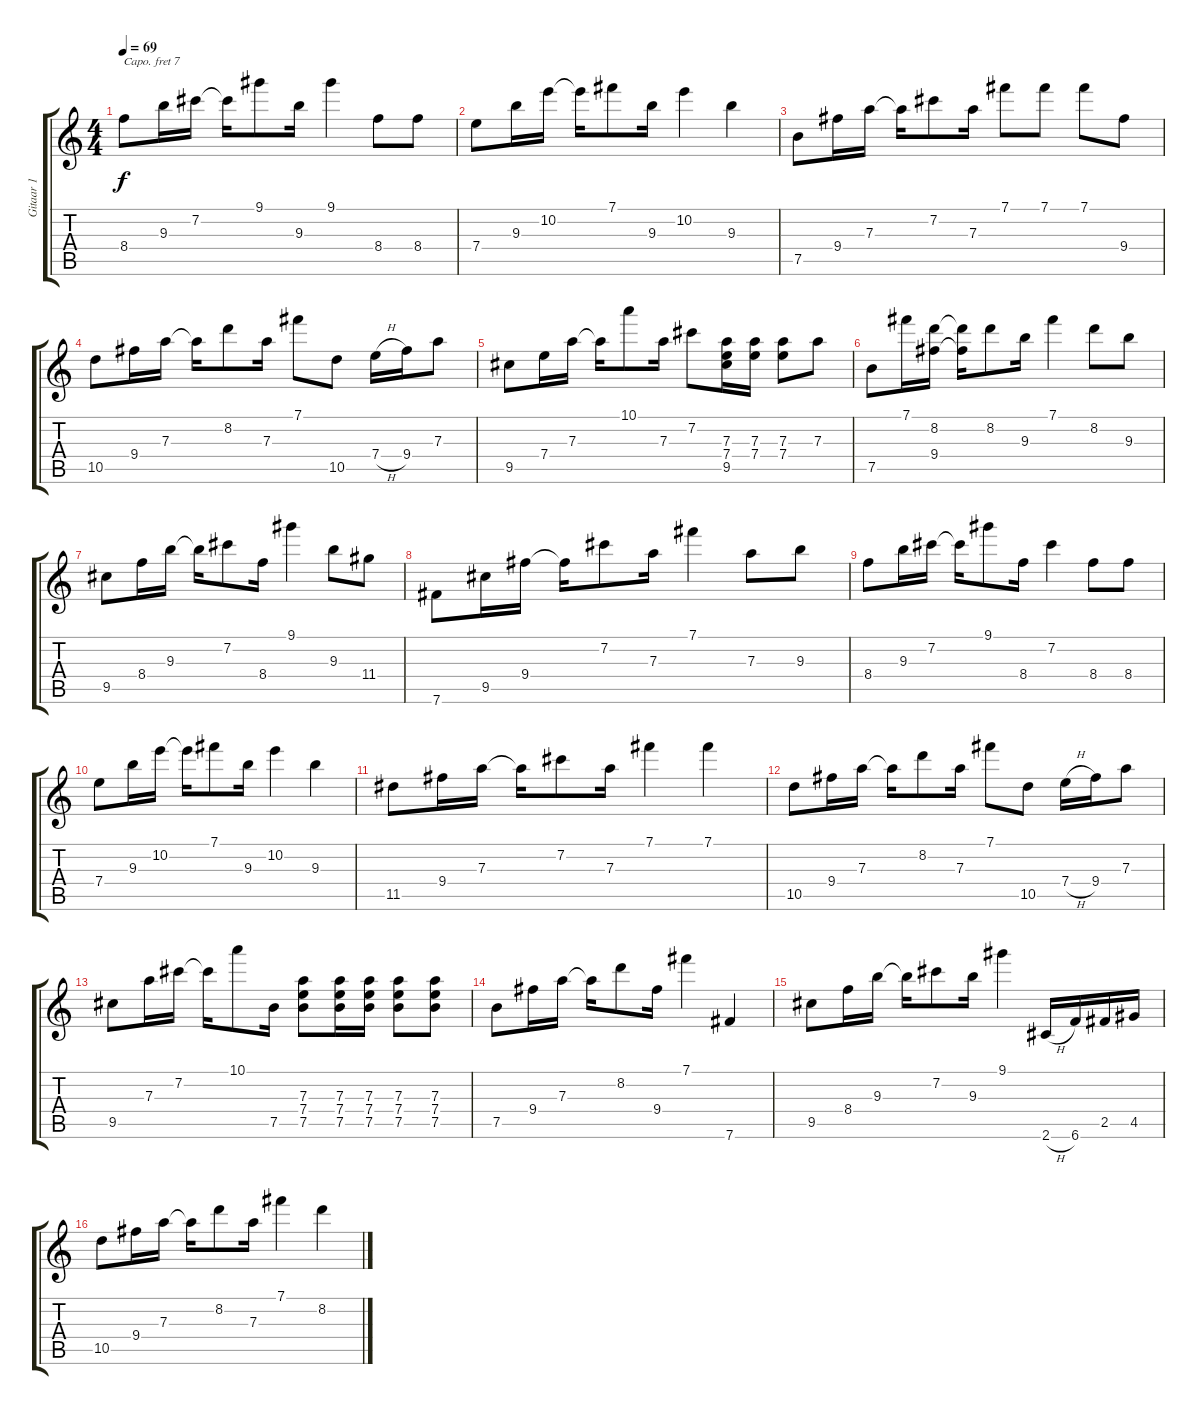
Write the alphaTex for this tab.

\track ("Gitaar 1" "Gitaar 1") {instrument acousticguitarsteel}
\staff {score tabs}
\capo 7
\tuning (E4 B3 G3 D3 A2 E2) {hide}
\ts (4 4)
\tempo 69
\clef g2
\ks c
8.4.8{dy f} 9.3.16 7.2.16 7.2{t}.16 9.1.8 9.3.16 9.1.4 8.4.8 8.4.8 |
7.4.8 9.3.16 10.2.16 10.2{t}.16 7.1.8 9.3.16 10.2.4 9.3.4 |
7.5.8 9.4.16 7.3.16 7.3{t}.16 7.2.8 7.3.16 7.1.8 7.1.8 7.1.8 9.4.8 |
10.5.8 9.4.16 7.3.16 7.3{t}.16 8.2.8 7.3.16 7.1.8 10.5.8 7.4{h}.16 9.4.16 7.3.8 |
9.5.8 7.4.16 7.3.16 7.3{t}.16 10.1.8 7.3.16 7.2.8 (7.3 7.4 9.5).16 (7.3 7.4).16 (7.3 7.4).8 7.3.8 |
7.5.8 7.1.16 (8.2 9.4).16 (8.2{t} 9.4{t}).16 8.2.8 9.3.16 7.1.4 8.2.8 9.3.8 |
9.5.8 8.4.16 9.3.16 9.3{t}.16 7.2.8 8.4.16 9.1.4 9.3.8 11.4.8 |
7.6.8 9.5.16 9.4.16 9.4{t}.16 7.2.8 7.3.16 7.1.4 7.3.8 9.3.8 |
8.4.8 9.3.16 7.2.16 7.2{t}.16 9.1.8 8.4.16 7.2.4 8.4.8 8.4.8 |
7.4.8 9.3.16 10.2.16 10.2{t}.16 7.1.8 9.3.16 10.2.4 9.3.4 |
11.5.8 9.4.16 7.3.16 7.3{t}.16 7.2.8 7.3.16 7.1.4 7.1.4 |
10.5.8 9.4.16 7.3.16 7.3{t}.16 8.2.8 7.3.16 7.1.8 10.5.8 7.4{h}.16 9.4.16 7.3.8 |
9.5.8 7.3.16 7.2.16 7.2{t}.16 10.1.8 7.5.16 (7.3 7.4 7.5).8 (7.3 7.4 7.5).16 (7.3 7.4 7.5).16 (7.3 7.4 7.5).8 (7.3 7.4 7.5).8 |
7.5.8 9.4.16 7.3.16 7.3{t}.16 8.2.8 9.4.16 7.1.4 7.6.4 |
9.5.8 8.4.16 9.3.16 9.3{t}.16 7.2.8 9.3.16 9.1.4 2.6{h}.16 6.6.16 2.5.16 4.5.16 |
10.5.8 9.4.16 7.3.16 7.3{t}.16 8.2.8 7.3.16 7.1.4 8.2.4
